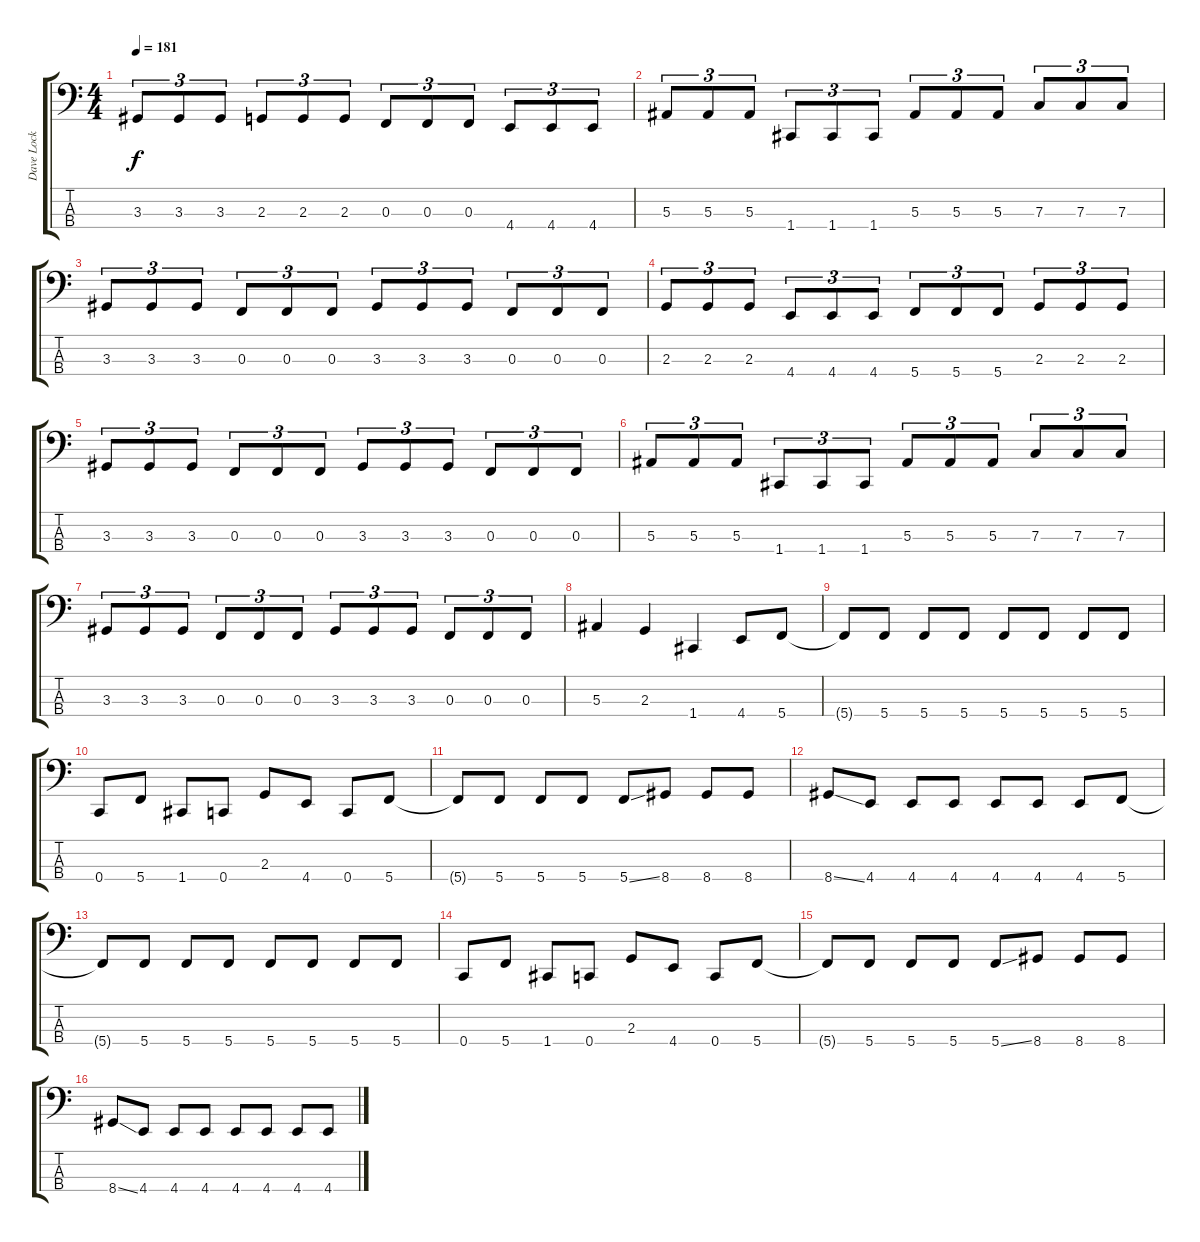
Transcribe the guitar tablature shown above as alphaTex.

\track ("Dave Lock (Bass)" "Dave Lock ") {instrument electricbasspick}
\staff {score tabs}
\tuning (Eb2 Bb1 F1 C1) {hide}
\ts (4 4)
\tempo 181
\clef f4
\ks c
3.3.8{tu (3 2) dy f} 3.3.8{tu (3 2)} 3.3.8{tu (3 2)} 2.3.8{tu (3 2)} 2.3.8{tu (3 2)} 2.3.8{tu (3 2)} 0.3.8{tu (3 2)} 0.3.8{tu (3 2)} 0.3.8{tu (3 2)} 4.4.8{tu (3 2)} 4.4.8{tu (3 2)} 4.4.8{tu (3 2)} |
5.3.8{tu (3 2)} 5.3.8{tu (3 2)} 5.3.8{tu (3 2)} 1.4.8{tu (3 2)} 1.4.8{tu (3 2)} 1.4.8{tu (3 2)} 5.3.8{tu (3 2)} 5.3.8{tu (3 2)} 5.3.8{tu (3 2)} 7.3.8{tu (3 2)} 7.3.8{tu (3 2)} 7.3.8{tu (3 2)} |
3.3.8{tu (3 2)} 3.3.8{tu (3 2)} 3.3.8{tu (3 2)} 0.3.8{tu (3 2)} 0.3.8{tu (3 2)} 0.3.8{tu (3 2)} 3.3.8{tu (3 2)} 3.3.8{tu (3 2)} 3.3.8{tu (3 2)} 0.3.8{tu (3 2)} 0.3.8{tu (3 2)} 0.3.8{tu (3 2)} |
2.3.8{tu (3 2)} 2.3.8{tu (3 2)} 2.3.8{tu (3 2)} 4.4.8{tu (3 2)} 4.4.8{tu (3 2)} 4.4.8{tu (3 2)} 5.4.8{tu (3 2)} 5.4.8{tu (3 2)} 5.4.8{tu (3 2)} 2.3.8{tu (3 2)} 2.3.8{tu (3 2)} 2.3.8{tu (3 2)} |
3.3.8{tu (3 2)} 3.3.8{tu (3 2)} 3.3.8{tu (3 2)} 0.3.8{tu (3 2)} 0.3.8{tu (3 2)} 0.3.8{tu (3 2)} 3.3.8{tu (3 2)} 3.3.8{tu (3 2)} 3.3.8{tu (3 2)} 0.3.8{tu (3 2)} 0.3.8{tu (3 2)} 0.3.8{tu (3 2)} |
5.3.8{tu (3 2)} 5.3.8{tu (3 2)} 5.3.8{tu (3 2)} 1.4.8{tu (3 2)} 1.4.8{tu (3 2)} 1.4.8{tu (3 2)} 5.3.8{tu (3 2)} 5.3.8{tu (3 2)} 5.3.8{tu (3 2)} 7.3.8{tu (3 2)} 7.3.8{tu (3 2)} 7.3.8{tu (3 2)} |
3.3.8{tu (3 2)} 3.3.8{tu (3 2)} 3.3.8{tu (3 2)} 0.3.8{tu (3 2)} 0.3.8{tu (3 2)} 0.3.8{tu (3 2)} 3.3.8{tu (3 2)} 3.3.8{tu (3 2)} 3.3.8{tu (3 2)} 0.3.8{tu (3 2)} 0.3.8{tu (3 2)} 0.3.8{tu (3 2)} |
5.3.4 2.3.4 1.4.4 4.4.8 5.4.8 |
5.4{t}.8 5.4.8 5.4.8 5.4.8 5.4.8 5.4.8 5.4.8 5.4.8 |
0.4.8 5.4.8 1.4.8 0.4.8 2.3.8 4.4.8 0.4.8 5.4.8 |
5.4{t}.8 5.4.8 5.4.8 5.4.8 5.4{ss}.8 8.4.8 8.4.8 8.4.8 |
8.4{ss}.8 4.4.8 4.4.8 4.4.8 4.4.8 4.4.8 4.4.8 5.4.8 |
5.4{t}.8 5.4.8 5.4.8 5.4.8 5.4.8 5.4.8 5.4.8 5.4.8 |
0.4.8 5.4.8 1.4.8 0.4.8 2.3.8 4.4.8 0.4.8 5.4.8 |
5.4{t}.8 5.4.8 5.4.8 5.4.8 5.4{ss}.8 8.4.8 8.4.8 8.4.8 |
8.4{ss}.8 4.4.8 4.4.8 4.4.8 4.4.8 4.4.8 4.4.8 4.4.8
